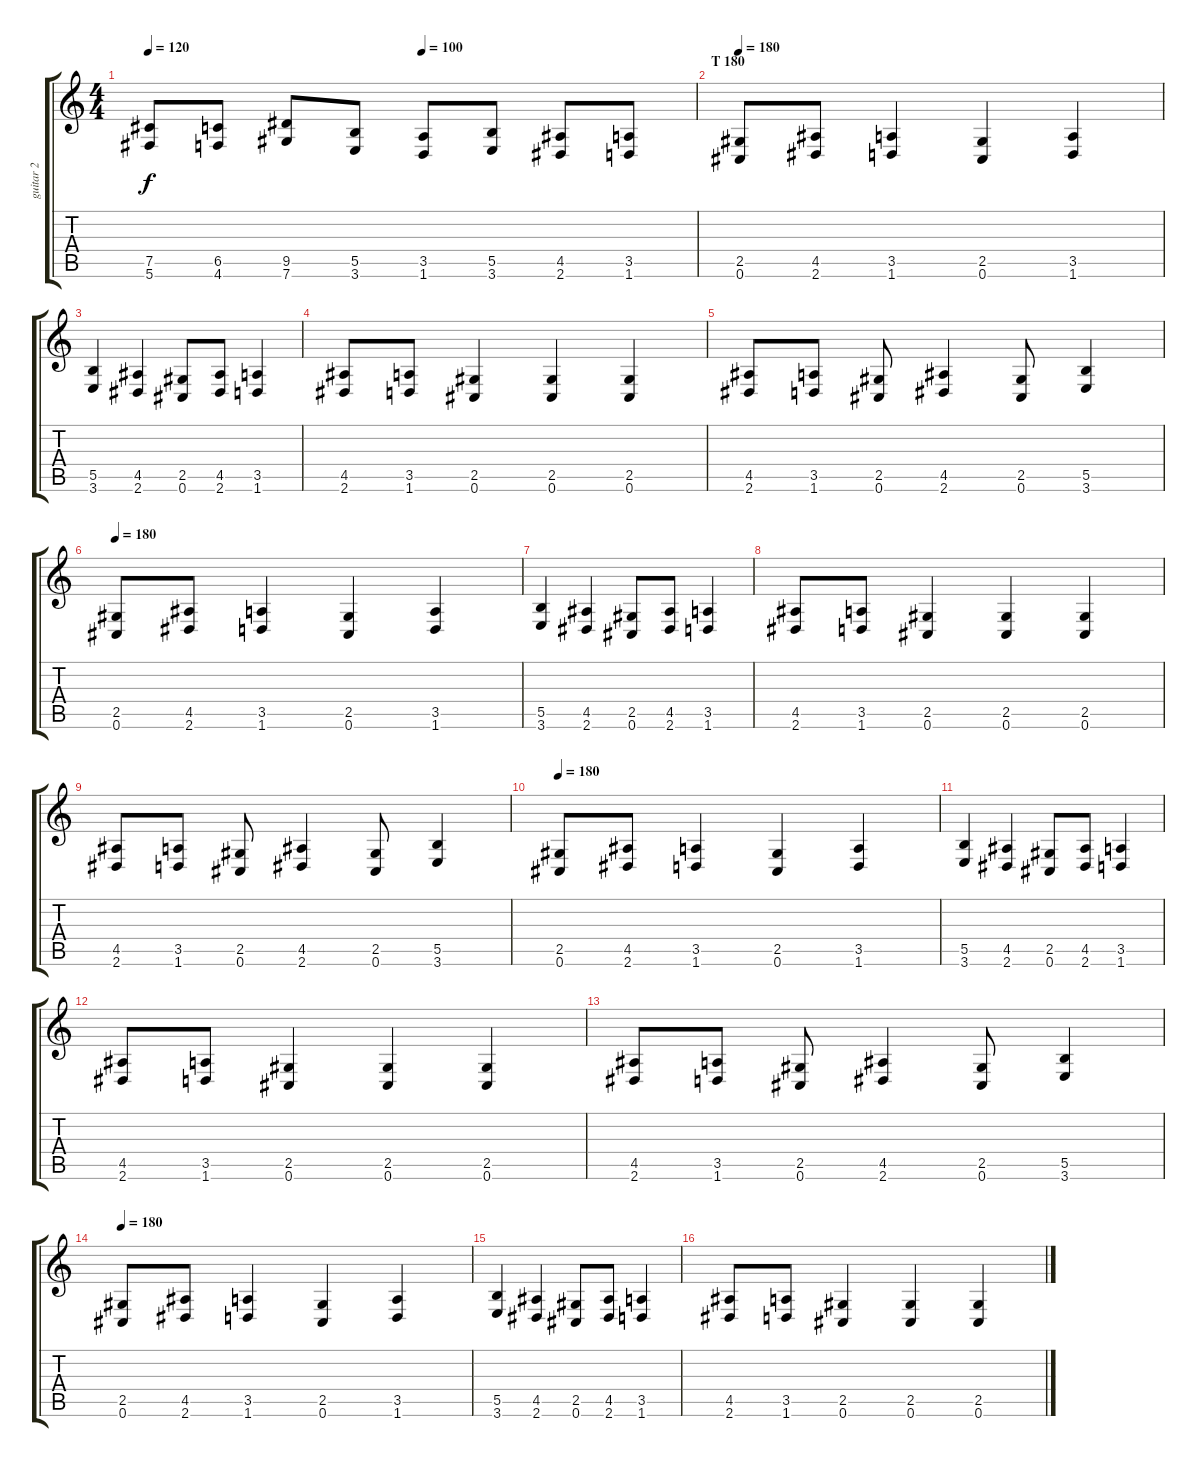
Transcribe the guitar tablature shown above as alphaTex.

\track ("guitar 2" "guitar 2") {instrument distortionguitar}
\staff {score tabs}
\tuning (Db4 Ab3 E3 B2 Gb2 Db2) {hide}
\ts (4 4)
\section ("" "")
\tempo 120
\tempo (100 0.5)
\clef g2
\ks c
(7.5 5.6).8{dy f} (6.5 4.6).8 (9.5 7.6).8 (5.5 3.6).8 (3.5 1.6).8 (5.5 3.6).8 (4.5 2.6).8 (3.5 1.6).8 |
\section ("" "T 180")
\tempo 180
(2.5 0.6).8 (4.5 2.6).8 (3.5 1.6).4 (2.5 0.6).4 (3.5 1.6).4 |
(5.5 3.6).4 (4.5 2.6).4 (2.5 0.6).8 (4.5 2.6).8 (3.5 1.6).4 |
(4.5 2.6).8 (3.5 1.6).8 (2.5 0.6).4 (2.5 0.6).4 (2.5 0.6).4 |
(4.5 2.6).8 (3.5 1.6).8 (2.5 0.6).8 (4.5 2.6).4 (2.5 0.6).8 (5.5 3.6).4 |
\tempo 180
(2.5 0.6).8 (4.5 2.6).8 (3.5 1.6).4 (2.5 0.6).4 (3.5 1.6).4 |
(5.5 3.6).4 (4.5 2.6).4 (2.5 0.6).8 (4.5 2.6).8 (3.5 1.6).4 |
(4.5 2.6).8 (3.5 1.6).8 (2.5 0.6).4 (2.5 0.6).4 (2.5 0.6).4 |
(4.5 2.6).8 (3.5 1.6).8 (2.5 0.6).8 (4.5 2.6).4 (2.5 0.6).8 (5.5 3.6).4 |
\tempo 180
(2.5 0.6).8 (4.5 2.6).8 (3.5 1.6).4 (2.5 0.6).4 (3.5 1.6).4 |
(5.5 3.6).4 (4.5 2.6).4 (2.5 0.6).8 (4.5 2.6).8 (3.5 1.6).4 |
(4.5 2.6).8 (3.5 1.6).8 (2.5 0.6).4 (2.5 0.6).4 (2.5 0.6).4 |
(4.5 2.6).8 (3.5 1.6).8 (2.5 0.6).8 (4.5 2.6).4 (2.5 0.6).8 (5.5 3.6).4 |
\tempo 180
(2.5 0.6).8 (4.5 2.6).8 (3.5 1.6).4 (2.5 0.6).4 (3.5 1.6).4 |
(5.5 3.6).4 (4.5 2.6).4 (2.5 0.6).8 (4.5 2.6).8 (3.5 1.6).4 |
(4.5 2.6).8 (3.5 1.6).8 (2.5 0.6).4 (2.5 0.6).4 (2.5 0.6).4
